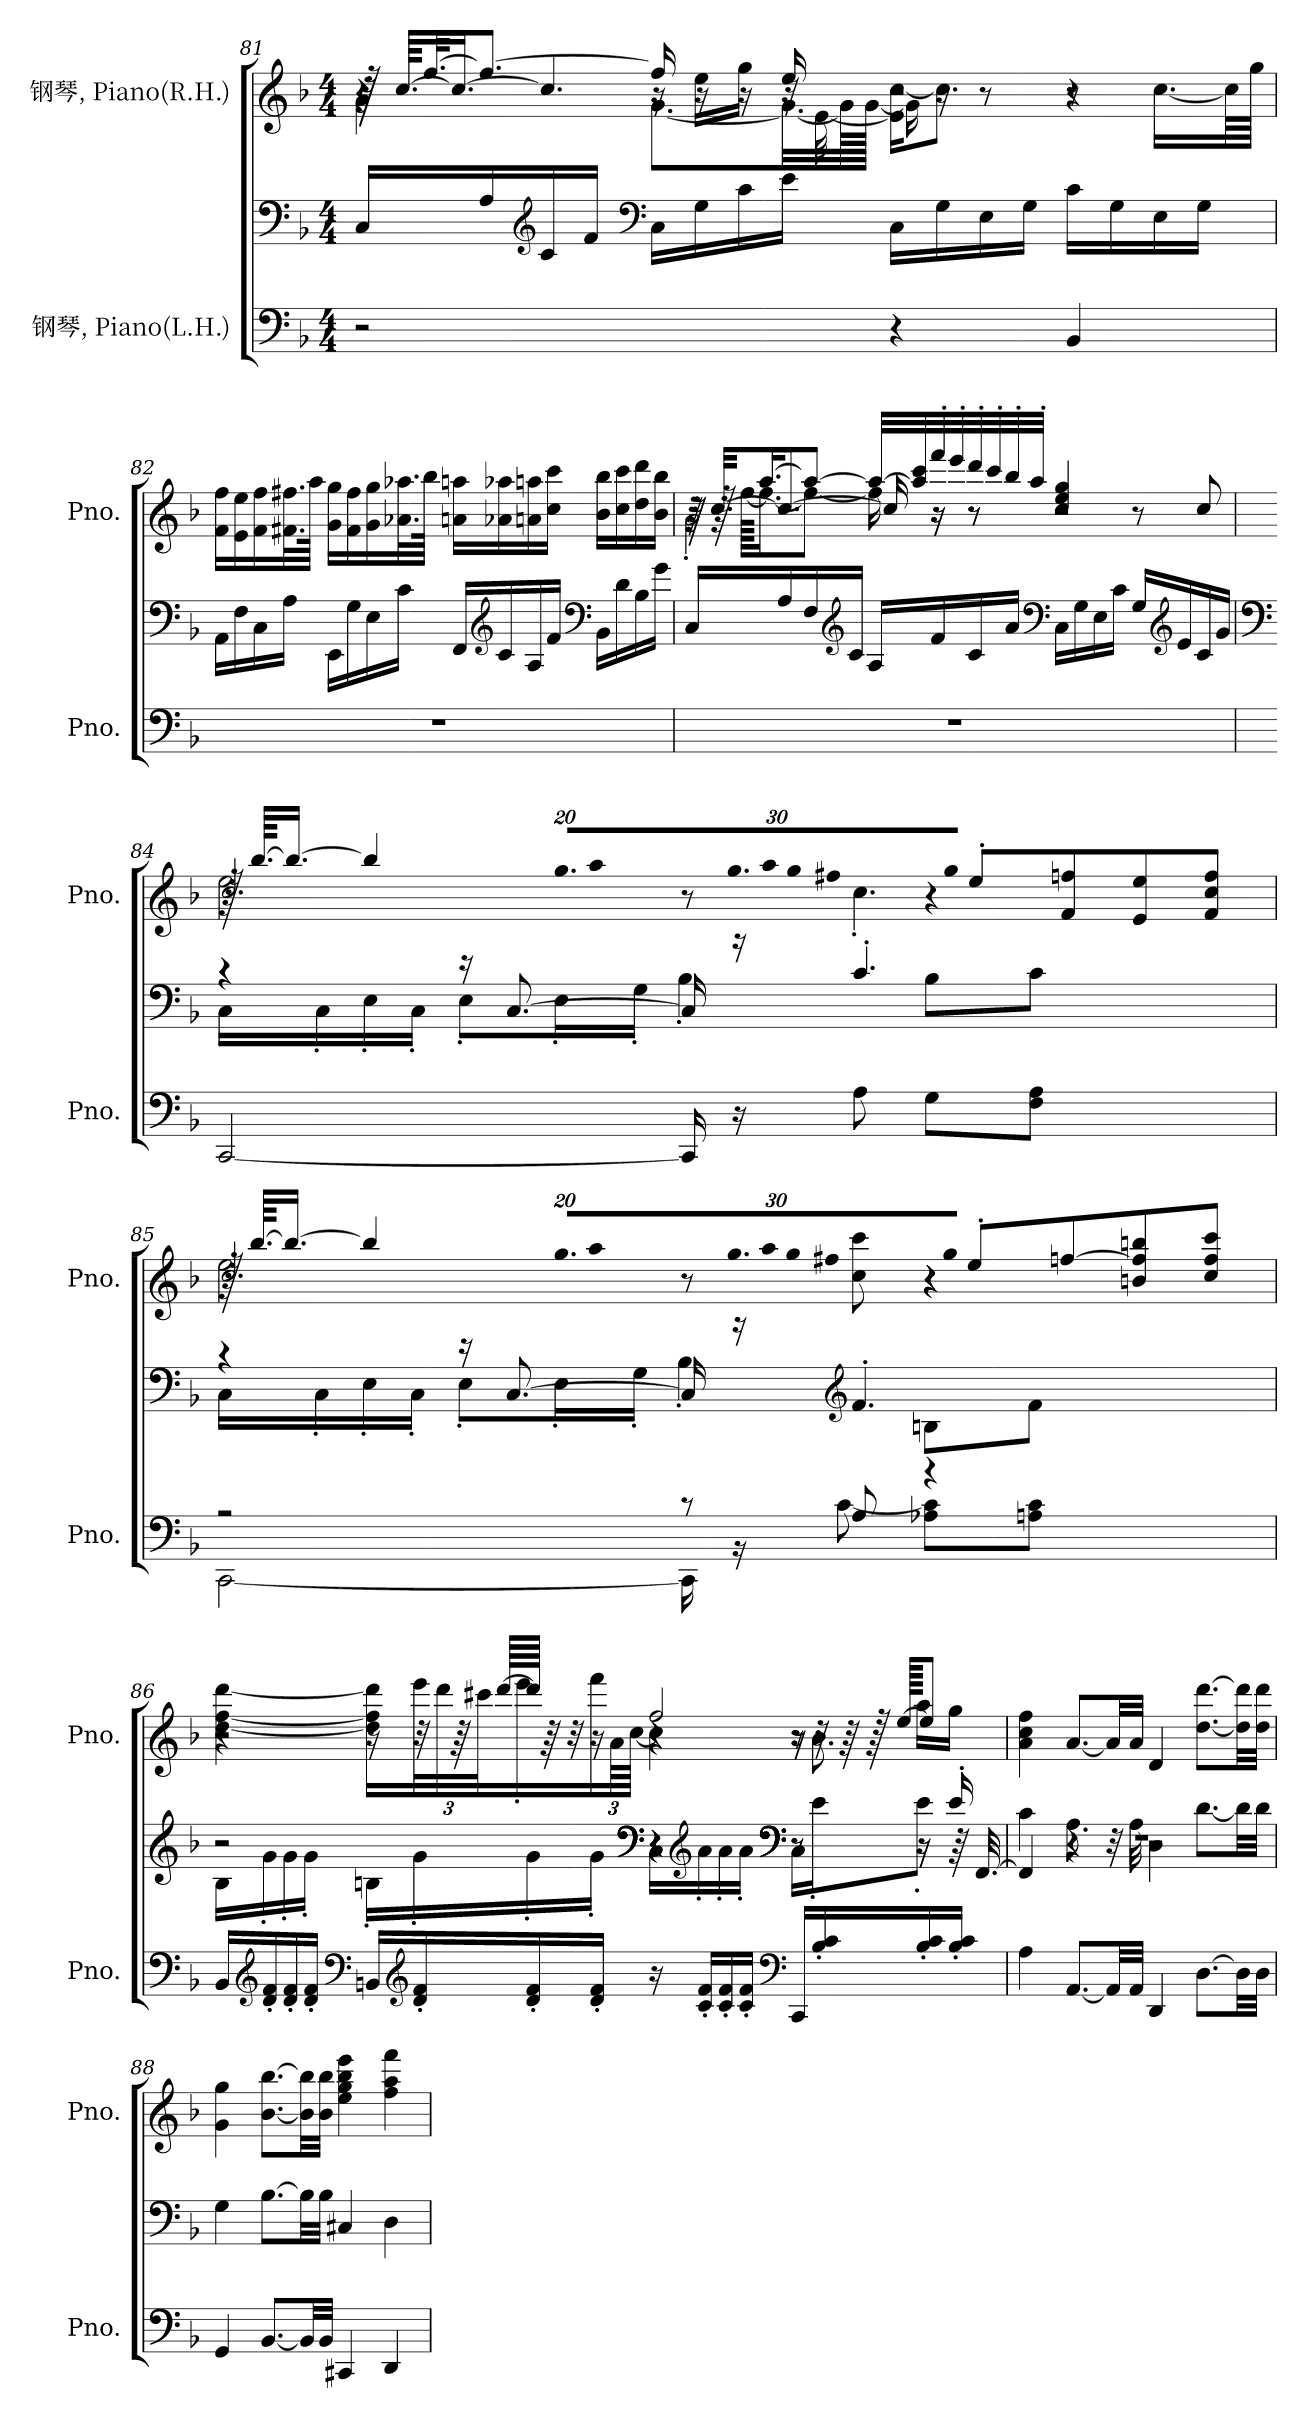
**kern	**kern	**kern
*part2	*part2	*part1
*staff3	*staff2	*staff1
*I"钢琴, Piano(L.H.)	*	*I"钢琴, Piano(R.H.)
*I'Pno.	*	*I'Pno.
!!LO:LB:g=z
*clefF4	*clefF4	*clefG2
*k[b-]	*k[b-]	*k[b-]
*M4/4	*M4/4	*M4/4
*MM46	*MM46	*MM46
=81	=81	=81
*	*	*^
*	*	*	*^
*	*	*	*	*^
2r	16C/LL	64r	4r	128r	4a\
.	.	.	.	[64.cc/KKLL	.
.	.	[32.ff/KKL	.	.	.
.	.	.	.	16.cc/JJ_	.
.	16A/	8.ff/J_	.	.	.
*	*clefG2	*	*	*	*
*	*	*MM48	*	*	*
.	16c/	.	.	4.cc/]	.
.	16f/JJ	.	.	.	.
*	*clefF4	*	*	*	*
.	16C\LL	16ff/]	16r	.	[8.g\L
.	16G\	16r	16ee\LL	.	.
*	*	*MM45	*	*	*
.	16c\	16r	16gg\JJ	.	.
.	16e\JJ	16ee/	32r	.	32.g\LL_
.	.	.	[32e\	.	.
.	.	.	.	.	128g\LL]
.	.	.	.	.	[128g\JJJJJ
*	*	*MM46	*	*	*
4r	16C\LL	2r	16e\] [16cc\KL	2r	16g\]
.	16G\	.	8.cc\J]	.	16r
*	*	*MM48	*	*	*
.	16E\	.	.	.	8r
.	16G\JJ	.	.	.	.
4BB-/	16c\LL	.	8r	.	4r
.	16G\	.	.	.	.
*	*	*MM45	*	*	*
.	16E\	.	[16.cc\LL	.	.
.	16G\JJ	.	.	.	.
.	.	.	64cc\LL]	.	.
.	.	.	64gg\JJJJ	.	.
*	*	*v	*v	*v	*v
!!LO:PB:g=z
=82	=82	=82
*	*	*MM47
1r	16AA\LL	16f\ 16ff\LL
.	16F\	16e\ 16ee\
*	*	*MM48
.	16C\	16f\ 16ff\
.	16A\JJ	32.f#X\ 32.ff#X\L
.	.	64aa\JJJk
.	16EE\LL	16g\ 16gg\LL
.	16G\	16f#\ 16ff#\
*	*	*MM46
.	16E\	16g\ 16gg\
.	16c\JJ	32.a-X\ 32.aa-X\L
.	.	64bb-\JJJk
*	*	*MM47
.	16FF/LL	16an\ 16aan\LL
*	*clefG2	*
.	16c/	16a-X\ 16aa-X\
*	*	*MM48
.	16A/	16an\ 16aan\
.	16f/JJ	16cc\ 16ccc\JJ
*	*clefF4	*
.	16BB-\LL	16b-\ 16bb-\LL
.	16d\	16cc\ 16ccc\
*	*	*MM46
.	16B-\	16dd\ 16ddd\
.	16g\JJ	16b-\ 16bb-\JJ
!!LO:LB:g=z
=83	=83	=83
*	*	*MM47
*	*	*^
*	*	*	*^
*	*	*	*	*^
1r	16C/LL	32r	64r	64r	2a'\
.	.	.	128r	[32.cc/KKL	.
.	.	.	[128ff\KKKLL	.	.
.	.	[16.aa/KL	16.ff\J_	.	.
.	16A/	.	.	8.cc/J_	.
*	*	*MM48	*	*	*
.	16F/	8aa/J_	8ff\J_	.	.
*	*clefG2	*	*	*	*
.	16c/JJ	.	.	.	.
.	16A/LL	32aa/LLL_	16ff\]	16cc/]	.
.	.	32aa/] 32ccc/	.	.	.
.	16f/	32fff'/	16r	16r	.
.	.	32eee'/	.	.	.
*	*	*MM46	*	*	*
.	16c/	32ddd'/	8r	8r	.
.	.	32ccc'/	.	.	.
*	*	*MM45	*	*	*
.	16a/JJ	32bb-'/	.	.	.
.	.	32aa'/JJJ	.	.	.
*	*clefF4	*	*	*	*
*	*	*MM46	*	*	*
.	16C\LL	4cc/ 4ee/ 4gg/	2r	2r	2r
.	16G\	.	.	.	.
.	16E\	.	.	.	.
.	16c\JJ	.	.	.	.
*	*	*MM46	*	*	*
.	16G/LL	8r	.	.	.
*	*clefG2	*	*	*	*
.	16e/	.	.	.	.
*	*	*MM43	*	*	*
.	16c/	8cc/	.	.	.
.	16g/JJ	.	.	.	.
*	*	*v	*v	*v	*v
!!LO:LB:g=z
=84	=84	=84
*	*clefF4	*
*	*	*MM46
*	*^	*^
*	*	*	*	*^
[2CC/	4r	16C\LL	128r	2ee\	2.cc/
.	.	.	[64.bb-/KKLL	.	.
.	.	.	16.bb-/JJ_	.	.
.	.	16C'\	.	.	.
*	*	*	*MM49	*	*
.	.	16E'\	4bb-/]	.	.
.	.	16C'\JJ	.	.	.
.	16r	8E'\L	.	.	.
.	[8.C/	.	.	.	.
*	*	*	*Xbrackettup	*	*
*	*	*	*MM48	*	*
!	!	!	!LO:N:vis=32.	!	!
.	.	16E'\L	640%17gg/LLLL	.	.
!	!	!	!LO:N:vis=256%9	!	!
.	.	.	960%17aa/	.	.
.	.	.	1920ryy	.	.
!	!	!	!LO:N:vis=256.	!	!
.	.	.	1920%17gg/K	.	.
!	!	!	!LO:N:vis=256%9	!	!
.	.	.	960%17aa/	.	.
.	.	16G'\JJ	.	.	.
!	!	!	!LO:N:vis=256%9	!	!
.	.	.	960%17gg/	.	.
!	!	!	!LO:N:vis=256%9	!	!
.	.	.	960%17ff#X/	.	.
.	.	.	1920ryy	.	.
!	!	!	!LO:N:vis=256%9	!	!
.	.	.	960%17gg/JJJJ	.	.
*	*	*	*MM46	*	*
16CC/]	16C/]	4B-'\	8ee'/L	8r	.
16r	16r	.	.	.	.
*	*	*	*MM48	*	*
8A\	4.c'/	.	8f/ 8ffn/	4.cc'\	.
8G\L	.	8B-\L	8e/ 8ee/	.	4r
*	*	*	*MM45	*	*
8F\ 8A\J	.	8c\J	8f/ 8cc/ 8ff/J	.	.
!!LO:LB:g=z	!!	!!
=85	=85	=85	=85	=85	=85
*	*	*	*MM46	*	*
*^	*	*	*	*	*
2r	[2CC\	4r	16C\LL	128r	2ee\	2.cc/
.	.	.	.	[64.bb-/KKLL	.	.
.	.	.	.	16.bb-/JJ_	.	.
.	.	.	16C'\	.	.	.
*	*	*	*	*MM49	*	*
.	.	.	16E'\	4bb-/]	.	.
.	.	.	16C'\JJ	.	.	.
.	.	16r	8E'\L	.	.	.
.	.	[8.C/	.	.	.	.
*	*	*	*	*MM48	*	*
!	!	!	!	!LO:N:vis=32.	!	!
.	.	.	16E'\L	640%17gg/LLLL	.	.
!	!	!	!	!LO:N:vis=256%9	!	!
.	.	.	.	960%17aa/	.	.
.	.	.	.	1920ryy	.	.
!	!	!	!	!LO:N:vis=256.	!	!
.	.	.	.	1920%17gg/K	.	.
!	!	!	!	!LO:N:vis=256%9	!	!
.	.	.	.	960%17aa/	.	.
.	.	.	16G'\JJ	.	.	.
!	!	!	!	!LO:N:vis=256%9	!	!
.	.	.	.	960%17gg/	.	.
!	!	!	!	!LO:N:vis=256%9	!	!
.	.	.	.	960%17ff#X/	.	.
.	.	.	.	1920ryy	.	.
!	!	!	!	!LO:N:vis=256%9	!	!
.	.	.	.	960%17gg/JJJJ	.	.
*	*	*	*	*MM46	*	*
8r	16CC\]	16C/]	4B-'\	8ee'/L	8r	.
.	16r	16r	.	.	.	.
*	*	*clefG2	*	*	*	*
*	*	*	*	*MM48	*	*
8A/	[8c\	4.f'/	.	[8ffn/	8cc\ 8ccc\	.
4r	8A-X\ 8c\]L	.	8Bn\L	8bn/ 8ff/] 8bbn/	4r	4r
*	*	*	*	*MM45	*	*
.	8An\ 8c\J	.	8f\J	8cc/ 8ff/ 8ccc/J	.	.
*v	*v	*	*	*v	*v	*v
*	*v	*v	*
!!LO:PB:g=z
=86	=86	=86
*	*	*MM46
*	*^	*^
*	*	*^	*	*^
*	*	*	*	*	*	*^
16BB-/LL	2r	16B-\LL	2r	4r	[4dd\ [4ff\ [4ddd\	2r	2r
*clefG2	*	*	*	*	*	*	*
16d/' 16f/'	.	16g'\	.	.	.	.	.
16d/' 16f/'	.	16g'\	.	.	.	.	.
16d/' 16f/'JJ	.	16g'\JJ	.	.	.	.	.
*clefF4	*	*	*	*	*	*	*
16BBn/LL	.	16Bn'\LL	.	16r	16dd\] 16ff\] 16ddd\]LL	.	.
*clefG2	*	*	*	*	*	*	*
16d/' 16f/'	.	16g'\	.	32r	48eee\L	.	.
.	.	.	.	.	48ddd\	.	.
.	.	.	.	64r	.	.	.
.	.	.	.	.	48ccc#X\J	.	.
.	.	.	.	[64ddd/LLLL	.	.	.
*	*	*	*	*MM45	*	*	*
16d/' 16f/'	.	16g'\	.	64ddd/JJJJ]	16eee'\	.	.
.	.	.	.	64r	.	.	.
.	.	.	.	32r	.	.	.
16d/' 16f/'JJ	.	16g'\JJ	.	16r	24fff\	.	.
.	.	.	.	.	96a\LL	.	.
.	.	.	.	.	[96cc\JJJJ	.	.
*	*clefF4	*	*	*	*	*	*
*	*	*	*	*MM46	*	*	*
16r	4r	16C\LL	4r	2ff/	4cc\]	4r	4r
*	*clefG2	*	*	*	*	*	*
16c/' 16f/'LL	.	16a'\	.	.	.	.	.
16c/' 16f/'	.	16a'\	.	.	.	.	.
16c/' 16f/'JJ	.	16a'\JJ	.	.	.	.	.
*clefF4	*clefF4	*	*	*	*	*	*
*	*	*	*	*MM46	*	*	*
16CC/LL	8r	16C\LL	8r	.	8r	16r	16r
16B-/' 16c/'	.	16e'\J	.	.	.	32r	8.b-\
.	.	.	.	.	.	64r	.
.	.	.	.	.	.	128r	.
.	.	.	.	.	.	[128ee/KKKKL	.
*	*	*	*	*MM44	*	*	*
16B-/' 16c/'	16r	8e'\J	16r	.	16aa\LL	8ee/J]	.
*	*	*	*	*MM41	*	*	*
16B-/' 16c/'JJ	16e'/	.	64r	.	16gg\JJ	.	.
.	.	.	[32.FF/	.	.	.	.
*	*	*	*	*v	*v	*v	*v
!!LO:LB:g=z
=87	=87	=87	=87	=87
*	*	*	*	*MM45
4A\	1r	4c\	4FF/]	4a\ 4cc\ 4ff\
*	*	*	*	*MM46
[8.AA/L	.	8.A\	4r	[8.a/L
32AA/LL]	.	32r	.	32a/LL]
*	*	*	*	*MM52
32AA/JJJ	.	32A\	.	32a/JJJ
*	*	*	*	*MM51
4DD/	.	4D\	2r	4d/
*	*	*	*	*MM46
[8.D\L	.	[8.d\L	.	[8.dd\ [8.ddd\L
32D\LL]	.	32d\LL]	.	32dd\] 32ddd\]LL
*	*	*	*	*MM51
32D\JJJ	.	32d\JJJ	.	32dd\ 32ddd\JJJ
*	*v	*v	*v	*
=88	=88	=88
*	*	*MM48
4GG/	4G\	4g\ 4gg\
*	*	*MM49
[8.BB-/L	[8.B-\L	[8.b-\ [8.bb-\L
32BB-/LL]	32B-\LL]	32b-\] 32bb-\]LL
*	*	*MM51
32BB-/JJJ	32B-\JJJ	32b-\ 32bb-\JJJ
*	*	*MM48
4CC#X/	4C#X/	4ee\ 4gg\ 4bb-\ 4eee\
*	*	*MM45
4DD/	4D\	4ff\ 4aa\ 4fff\
=	=	=
*-	*-	*-
